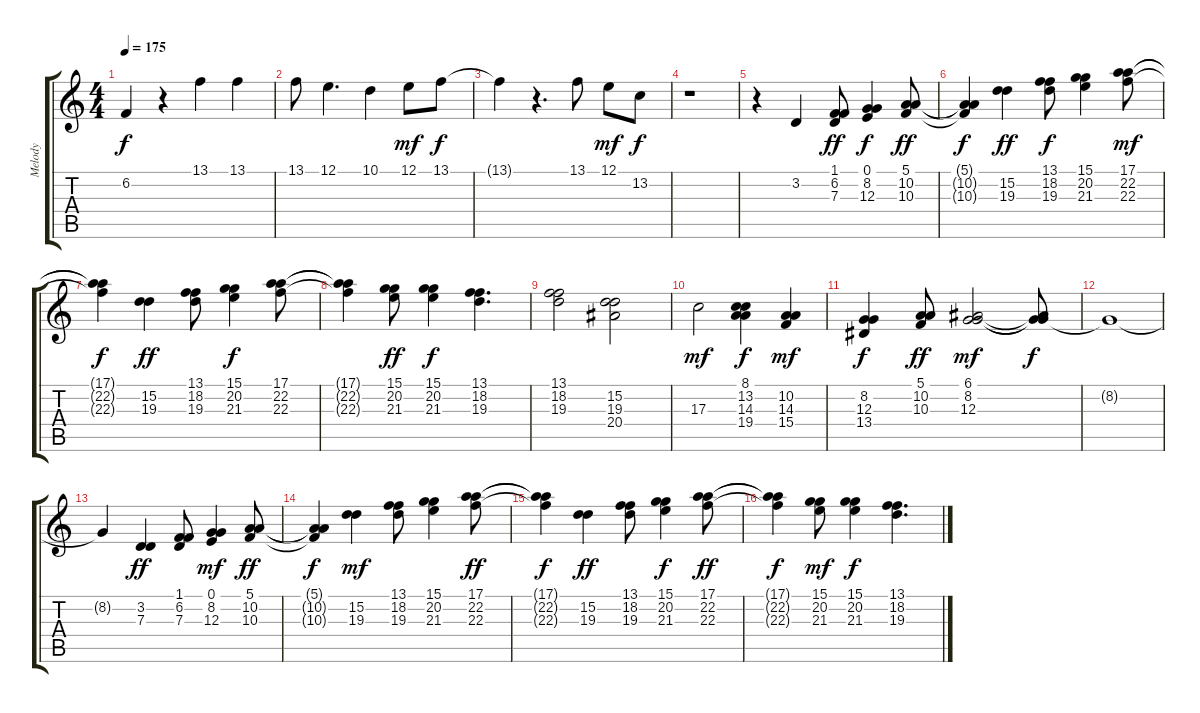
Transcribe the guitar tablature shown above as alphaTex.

\track ("Melody" "Melody") {instrument flute}
\staff {score tabs}
\tuning (E4 B3 G3 D3 A2 E2) {hide}
\ts (4 4)
\tempo 175
\clef g2
\ks c
6.2{t}.4{dy f} r.4 13.1.4 13.1.4 |
13.1.8 12.1.4{d} 10.1.4 12.1.8{dy mf} 13.1.8{dy f} |
13.1{t}.4 r.4{d} 13.1.8 12.1.8{dy mf} 13.2.8{dy f} |
r.1 |
r.4 3.2.4 (1.1 6.2 7.3).8{dy ff} (0.1 8.2 12.3).4{dy f} (5.1 10.2 10.3).8{dy ff} |
(5.1{t} 10.2{t} 10.3{t}).4{dy f} (15.2 19.3).4{dy ff} (13.1 18.2 19.3).8{dy f} (15.1 20.2 21.3).4 (17.1 22.2 22.3).8{dy mf} |
(17.1{t} 22.2{t} 22.3{t}).4{dy f} (15.2 19.3).4{dy ff} (13.1 18.2 19.3).8 (15.1 20.2 21.3).4{dy f} (17.1 22.2 22.3).8 |
(17.1{t} 22.2{t} 22.3{t}).4 (15.1 20.2 21.3).8{dy ff} (15.1 20.2 21.3).4{dy f} (13.1 18.2 19.3).4{d} |
(13.1 18.2 19.3).2 (15.2 19.3 20.4).2 |
17.3.2{dy mf} (8.1 13.2 14.3 19.4).4{dy f} (10.2 14.3 15.4).4{dy mf} |
(8.2 12.3 13.4).4{dy f} (5.1 10.2 10.3).8{dy ff} (6.1 8.2 12.3).2{dy mf} (6.1{t} 8.2{t} 12.3{t}).8{dy f} |
8.2{t}.1 |
8.2{t}.4 (3.2 7.3).4{dy ff} (1.1 6.2 7.3).8 (0.1 8.2 12.3).4{dy mf} (5.1 10.2 10.3).8{dy ff} |
(5.1{t} 10.2{t} 10.3{t}).4{dy f} (15.2 19.3).4{dy mf} (13.1 18.2 19.3).8 (15.1 20.2 21.3).4 (17.1 22.2 22.3).8{dy ff} |
(17.1{t} 22.2{t} 22.3{t}).4{dy f} (15.2 19.3).4{dy ff} (13.1 18.2 19.3).8 (15.1 20.2 21.3).4{dy f} (17.1 22.2 22.3).8{dy ff} |
(17.1{t} 22.2{t} 22.3{t}).4{dy f} (15.1 20.2 21.3).8{dy mf} (15.1 20.2 21.3).4{dy f} (13.1 18.2 19.3).4{d}
